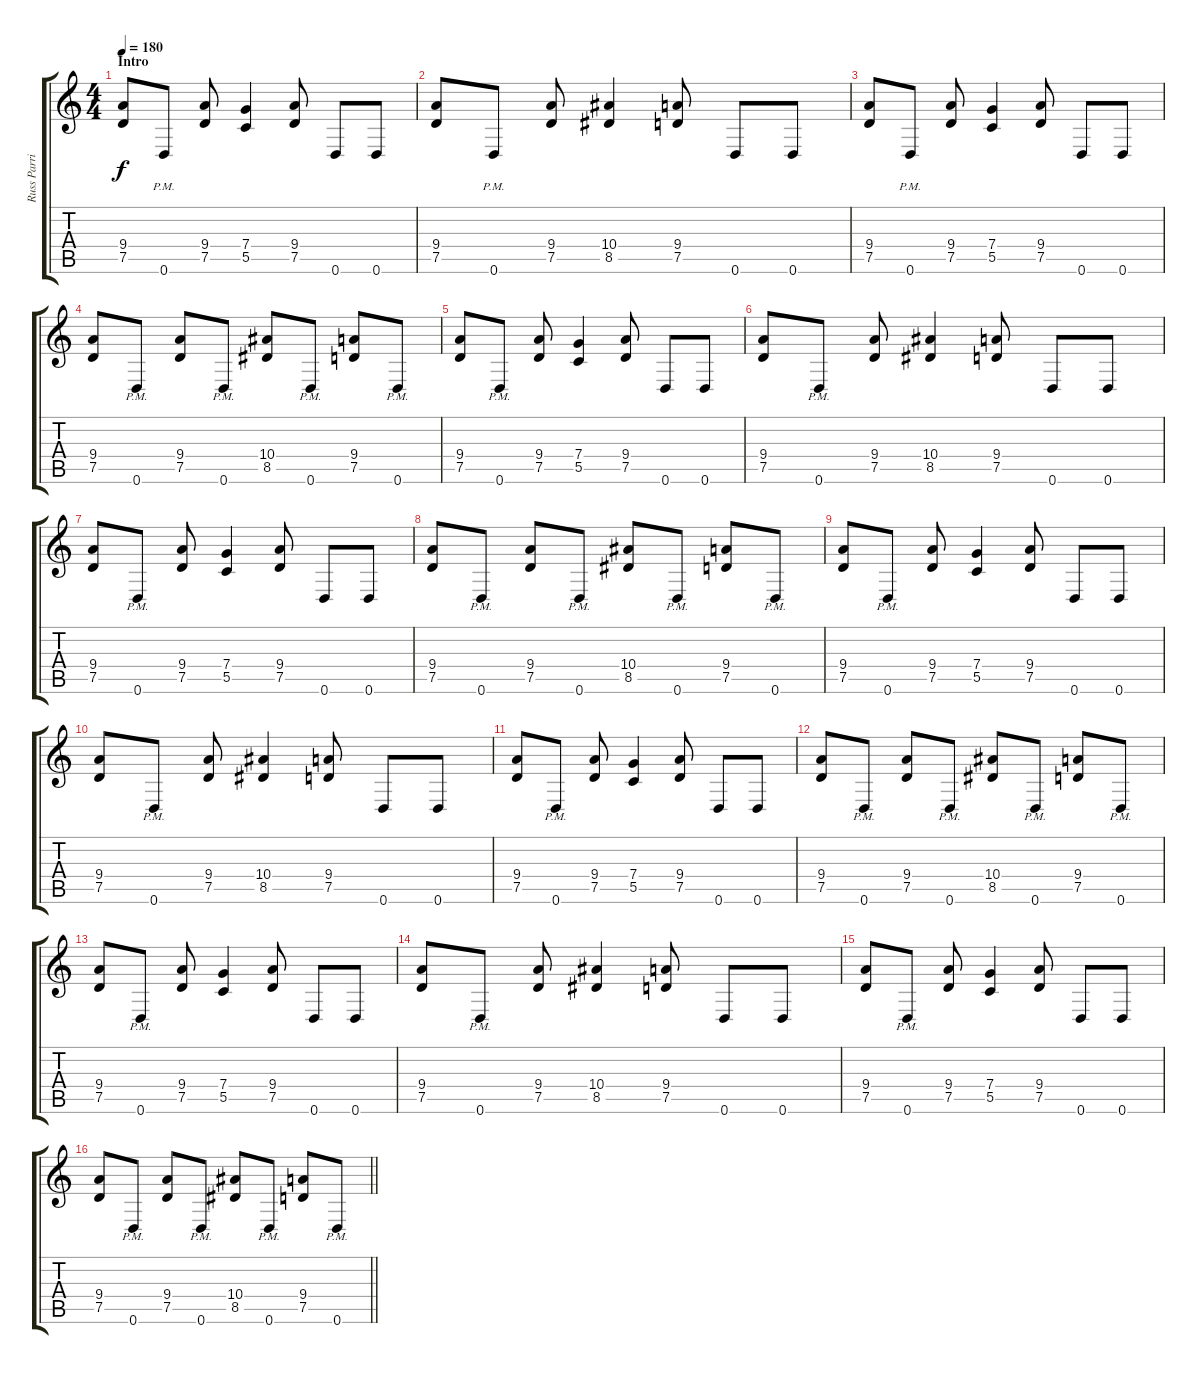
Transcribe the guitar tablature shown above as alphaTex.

\track ("Russ Parrish" "Russ Parri") {instrument distortionguitar}
\staff {score tabs}
\tuning (D4 A3 F3 C3 G2 D2) {hide}
\ts (4 4)
\section ("" "Intro")
\tempo 180
\clef g2
\ks c
(9.4 7.5).8{dy f instrument distortionguitar} 0.6{pm}.8 (9.4 7.5).8 (7.4 5.5).4 (9.4 7.5).8 0.6.8 0.6.8 |
(9.4 7.5).8 0.6{pm}.8 (9.4 7.5).8 (10.4 8.5).4 (9.4 7.5).8 0.6.8 0.6.8 |
(9.4 7.5).8 0.6{pm}.8 (9.4 7.5).8 (7.4 5.5).4 (9.4 7.5).8 0.6.8 0.6.8 |
(9.4 7.5).8 0.6{pm}.8 (9.4 7.5).8 0.6{pm}.8 (10.4 8.5).8 0.6{pm}.8 (9.4 7.5).8 0.6{pm}.8 |
(9.4 7.5).8 0.6{pm}.8 (9.4 7.5).8 (7.4 5.5).4 (9.4 7.5).8 0.6.8 0.6.8 |
(9.4 7.5).8 0.6{pm}.8 (9.4 7.5).8 (10.4 8.5).4 (9.4 7.5).8 0.6.8 0.6.8 |
(9.4 7.5).8 0.6{pm}.8 (9.4 7.5).8 (7.4 5.5).4 (9.4 7.5).8 0.6.8 0.6.8 |
(9.4 7.5).8 0.6{pm}.8 (9.4 7.5).8 0.6{pm}.8 (10.4 8.5).8 0.6{pm}.8 (9.4 7.5).8 0.6{pm}.8 |
(9.4 7.5).8 0.6{pm}.8 (9.4 7.5).8 (7.4 5.5).4 (9.4 7.5).8 0.6.8 0.6.8 |
(9.4 7.5).8 0.6{pm}.8 (9.4 7.5).8 (10.4 8.5).4 (9.4 7.5).8 0.6.8 0.6.8 |
(9.4 7.5).8 0.6{pm}.8 (9.4 7.5).8 (7.4 5.5).4 (9.4 7.5).8 0.6.8 0.6.8 |
(9.4 7.5).8 0.6{pm}.8 (9.4 7.5).8 0.6{pm}.8 (10.4 8.5).8 0.6{pm}.8 (9.4 7.5).8 0.6{pm}.8 |
(9.4 7.5).8 0.6{pm}.8 (9.4 7.5).8 (7.4 5.5).4 (9.4 7.5).8 0.6.8 0.6.8 |
(9.4 7.5).8 0.6{pm}.8 (9.4 7.5).8 (10.4 8.5).4 (9.4 7.5).8 0.6.8 0.6.8 |
(9.4 7.5).8 0.6{pm}.8 (9.4 7.5).8 (7.4 5.5).4 (9.4 7.5).8 0.6.8 0.6.8 |
\barLineRight lightlight
(9.4 7.5).8 0.6{pm}.8 (9.4 7.5).8 0.6{pm}.8 (10.4 8.5).8 0.6{pm}.8 (9.4 7.5).8 0.6{pm}.8
